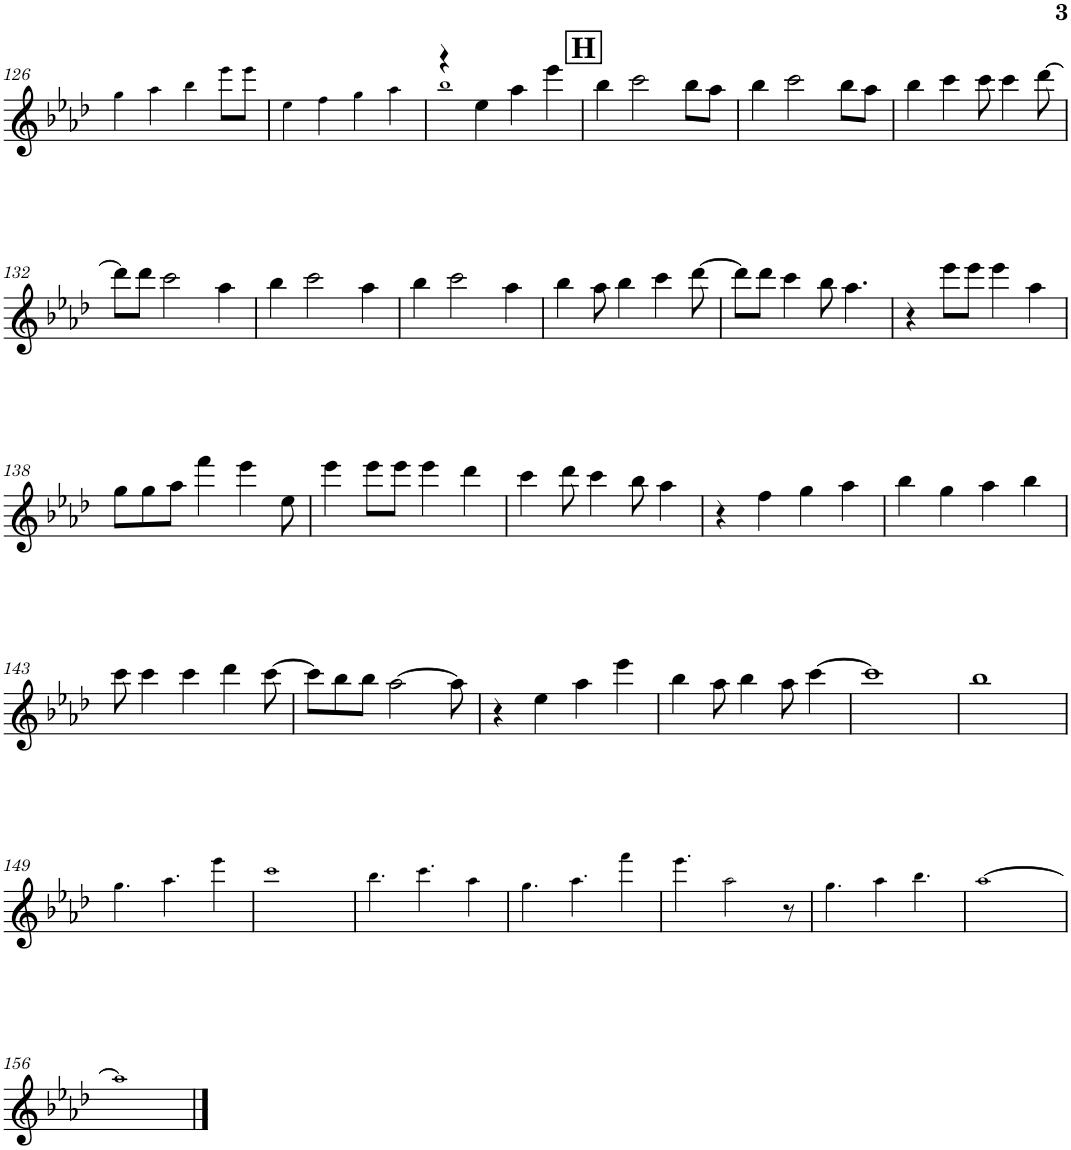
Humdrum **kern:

**kern
*part1
*staff1
*I"Piano
*I'Pno.
!!LO:PB:g=z
*clefG2
*k[b-e-a-d-]
*M4/4
=126
4gg!\
4aa-!\
4bb-!\
8eee-!\L
8eee-!\J
=127
4ee-!\
4ff!\
4gg!\
4aa-!\
=128
*^
4r	1bb-!
4ee-\	.
4aa-\	.
4eee-\	.
*v	*v
!!LO:REH:place=s1:a:B:cj:fs=14:t=H
=129
4bb-\
2ccc\
8bb-\L
8aa-\J
=130
4bb-\
2ccc\
8bb-\L
8aa-\J
=131
4bb-\
4ccc\
8ccc\
4ccc\
[8ddd-\
!!LO:LB:g=z
=132
8ddd-\L]
8ddd-\J
2ccc\
4aa-\
=133
4bb-\
2ccc\
4aa-\
=134
4bb-\
2ccc\
4aa-\
=135
4bb-\
8aa-\
4bb-\
4ccc\
[8ddd-\
=136
8ddd-\L]
8ddd-\J
4ccc\
8bb-\
4.aa-\
=137
4r
8eee-\L
8eee-\J
4eee-\
4aa-\
!!LO:LB:g=z
=138
8gg\L
8gg\
8aa-\J
4fff\
4eee-\
8ee-\
=139
4eee-\
8eee-\L
8eee-\J
4eee-\
4ddd-\
=140
4ccc\
8ddd-\
4ccc\
8bb-\
4aa-\
=141
4r
4ff\
4gg\
4aa-\
=142
4bb-\
4gg\
4aa-\
4bb-\
!!LO:LB:g=z
=143
8ccc\
4ccc\
4ccc\
4ddd-\
[8ccc\
=144
8ccc\L]
8bb-\
8bb-\J
[2aa-\
8aa-\]
=145
4r
4ee-\
4aa-\
4eee-\
=146
4bb-\
8aa-\
4bb-\
8aa-\
[4ccc\
=147
1ccc]
=148
1bb-
!!LO:LB:g=z
=149
4.gg!\
4.aa-!\
4eee-!\
=150
1ccc!
=151
4.bb-!\
4.ccc!\
4aa-!\
=152
4.gg!\
4.aa-!\
4fff!\
=153
4.eee-!\
2aa-!\
8r
=154
4.gg!\
4aa-!\
4.bb-!\
=155
[1aa-!
!!LO:LB:g=z
=156
1aa-!]
==
*-
